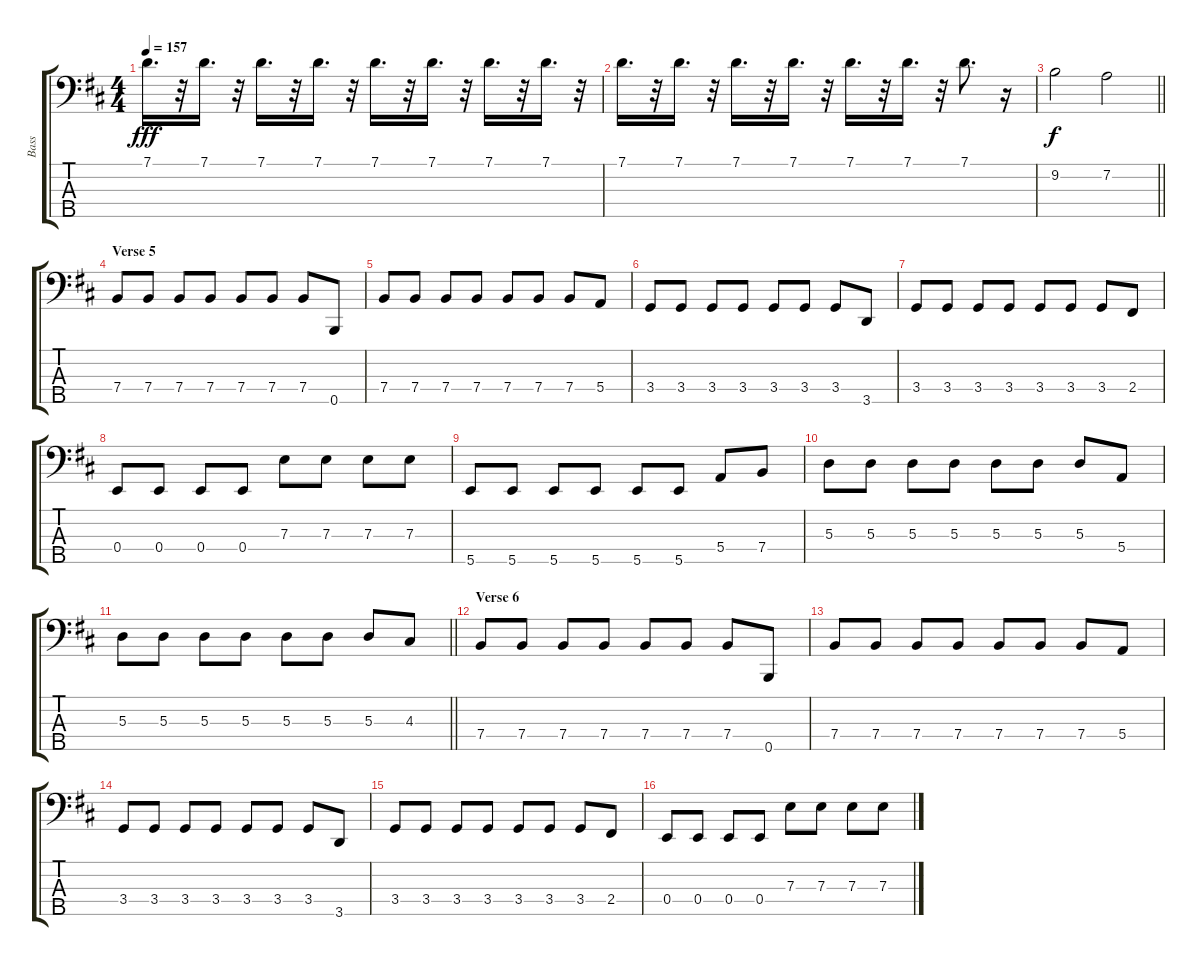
\track ("Bass" "Bass") {instrument electricbassfinger}
\staff {score tabs}
\tuning (G2 D2 A1 E1 B0) {hide}
\ts (4 4)
\tempo 157
\clef f4
\ks d
7.1.16{d dy fff} r.32 7.1.16{d} r.32 7.1.16{d} r.32 7.1.16{d} r.32 7.1.16{d} r.32 7.1.16{d} r.32 7.1.16{d} r.32 7.1.16{d} r.32 |
7.1.16{d} r.32 7.1.16{d} r.32 7.1.16{d} r.32 7.1.16{d} r.32 7.1.16{d} r.32 7.1.16{d} r.32 7.1.8{d} r.16 |
\barLineRight lightlight
9.2.2{dy f} 7.2.2 |
\section ("" "Verse 5")
7.4.8 7.4.8 7.4.8 7.4.8 7.4.8 7.4.8 7.4.8 0.5.8 |
7.4.8 7.4.8 7.4.8 7.4.8 7.4.8 7.4.8 7.4.8 5.4.8 |
3.4.8 3.4.8 3.4.8 3.4.8 3.4.8 3.4.8 3.4.8 3.5.8 |
3.4.8 3.4.8 3.4.8 3.4.8 3.4.8 3.4.8 3.4.8 2.4.8 |
0.4.8 0.4.8 0.4.8 0.4.8 7.3.8 7.3.8 7.3.8 7.3.8 |
5.5.8 5.5.8 5.5.8 5.5.8 5.5.8 5.5.8 5.4.8 7.4.8 |
5.3.8 5.3.8 5.3.8 5.3.8 5.3.8 5.3.8 5.3.8 5.4.8 |
\barLineRight lightlight
5.3.8 5.3.8 5.3.8 5.3.8 5.3.8 5.3.8 5.3.8 4.3.8 |
\section ("" "Verse 6")
7.4.8 7.4.8 7.4.8 7.4.8 7.4.8 7.4.8 7.4.8 0.5.8 |
7.4.8 7.4.8 7.4.8 7.4.8 7.4.8 7.4.8 7.4.8 5.4.8 |
3.4.8 3.4.8 3.4.8 3.4.8 3.4.8 3.4.8 3.4.8 3.5.8 |
3.4.8 3.4.8 3.4.8 3.4.8 3.4.8 3.4.8 3.4.8 2.4.8 |
0.4.8 0.4.8 0.4.8 0.4.8 7.3.8 7.3.8 7.3.8 7.3.8
